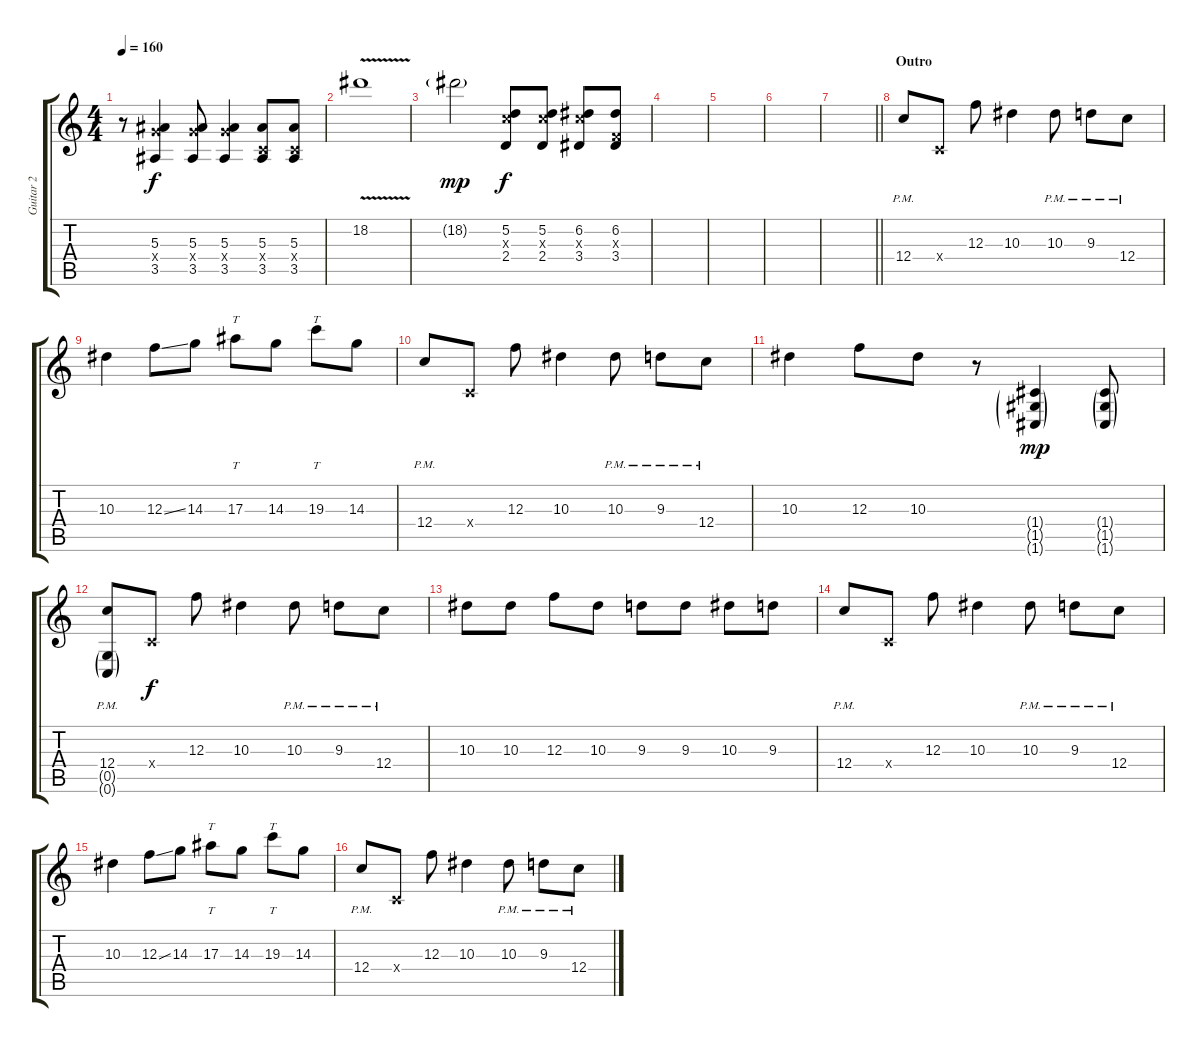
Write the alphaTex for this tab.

\track ("Guitar 2" "Guitar 2") {instrument distortionguitar}
\staff {score tabs}
\tuning (D4 A3 F3 C3 G2 C2) {hide}
\ts (4 4)
\tempo 160
\clef g2
\ks c
r.8{dy f} (5.3 7.4{x} 3.5).4 (5.3 7.4{x} 3.5).8 (5.3 7.4{x} 3.5).4 (5.3 0.4{x} 3.5).8 (5.3 0.4{x} 3.5).8 |
18.2{v}.1 |
18.2{g}.2{dy mp} (5.2 7.3{x} 2.4).8{dy f} (5.2 7.3{x} 2.4).8 (6.2 7.3{x} 3.4).8 (6.2 0.3{x} 3.4).8 |
|
|
|
\barLineRight lightlight
|
\section ("" "Outro")
12.4{pm}.8 0.4{x}.8 12.3.8 10.3.4 10.3{pm}.8 9.3{pm}.8 12.4{pm}.8 |
10.3.4 12.3{ss}.8 14.3.8 17.3.8{tt} 14.3.8 19.3.8{tt} 14.3.8 |
12.4{pm}.8 0.4{x}.8 12.3.8 10.3.4 10.3{pm}.8 9.3{pm}.8 12.4{pm}.8 |
10.3.4 12.3.8 10.3.8 r.8 (1.4{g} 1.5{g} 1.6{g}).4{dy mp} (1.4{g} 1.5{g} 1.6{g}).8 |
(12.4{pm} 0.5{g} 0.6{g}).8 0.4{x}.8{dy f} 12.3.8 10.3.4 10.3{pm}.8 9.3{pm}.8 12.4{pm}.8 |
10.3.8 10.3.8 12.3.8 10.3.8 9.3.8 9.3.8 10.3.8 9.3.8 |
12.4{pm}.8 0.4{x}.8 12.3.8 10.3.4 10.3{pm}.8 9.3{pm}.8 12.4{pm}.8 |
10.3.4 12.3{ss}.8 14.3.8 17.3.8{tt} 14.3.8 19.3.8{tt} 14.3.8 |
12.4{pm}.8 0.4{x}.8 12.3.8 10.3.4 10.3{pm}.8 9.3{pm}.8 12.4{pm}.8
